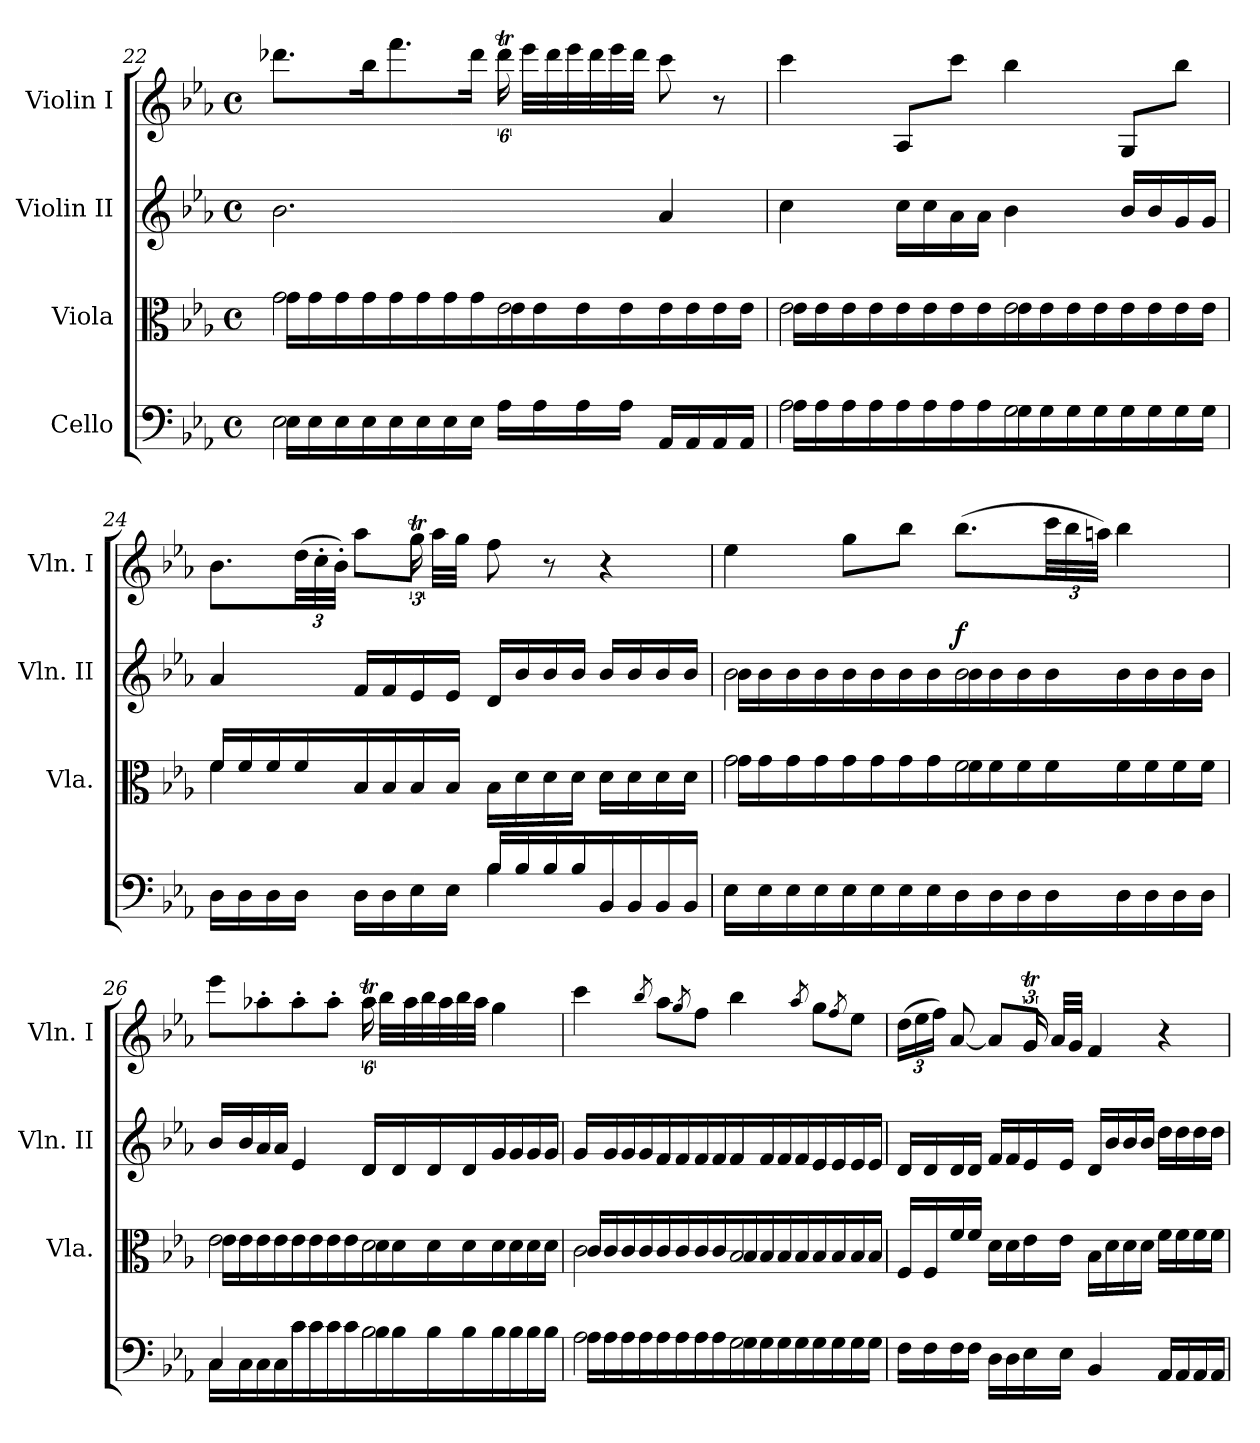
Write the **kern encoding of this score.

**kern	**kern	**kern	**dynam	**kern
*part4	*part3	*part2	*part2	*part1
*staff4	*staff3	*staff2	*staff2	*staff1
*I"Cello	*I"Viola	*I"Violin II	*	*I"Violin I
*	*I'Vla.	*I'Vln. II	*	*I'Vln. I
*clefF4	*clefC3	*clefG2	*	*clefG2
*k[b-e-a-]	*k[b-e-a-]	*k[b-e-a-]	*	*k[b-e-a-]
*E-:	*E-:	*E-:	*	*E-:
*M4/4	*M4/4	*M4/4	*	*M4/4
*met(c)	*met(c)	*met(c)	*	*met(c)
=22	=22	=22	=22	=22
*^	*^	*	*	*^
2E-\	16E-\LL	2g\	16g\LL	2.b-\	.	8.ddd-X\L	2ryy
.	16E-\	.	16g\	.	.	.	.
.	16E-\	.	16g\	.	.	.	.
.	16E-\	.	16g\	.	.	16bb-\k	.
.	16E-\	.	16g\	.	.	8.fff\	.
.	16E-\	.	16g\	.	.	.	.
.	16E-\	.	16g\	.	.	.	.
.	16E-\JJ	.	16g\	.	.	16ddd-\Jk	.
16A-\LL	2ryy	2e-\	16e-\	.	.	4ddd-T\	96%5ddd-\
.	.	.	.	.	.	.	32eee-\LLL
16A-\	.	.	16e-\	.	.	.	.
.	.	.	.	.	.	.	32ddd-\
.	.	.	.	.	.	.	32eee-\
16A-\	.	.	16e-\	.	.	.	.
.	.	.	.	.	.	.	32ddd-\
.	.	.	.	.	.	.	32eee-\
16A-\JJ	.	.	16e-\	.	.	.	.
.	.	.	.	.	.	.	32ddd-\JJJ
.	.	.	.	.	.	.	96%25ryy
16AA-/LL	.	.	16e-\	4a-/	.	8ccc\	.
16AA-/	.	.	16e-\	.	.	.	.
16AA-/	.	.	16e-\	.	.	8r	.
16AA-/JJ	.	.	16e-\JJ	.	.	.	.
*	*	*	*	*	*	*v	*v
=23	=23	=23	=23	=23	=23	=23
2A-\	16A-\LL	2e-\	16e-\LL	4cc\	.	4ccc\
.	16A-\	.	16e-\	.	.	.
.	16A-\	.	16e-\	.	.	.
.	16A-\	.	16e-\	.	.	.
.	16A-\	.	16e-\	16cc\LL	.	8A-/L
.	16A-\	.	16e-\	16cc\	.	.
.	16A-\	.	16e-\	16a-\	.	8ccc\J
.	16A-\	.	16e-\	16a-\JJ	.	.
2G\	16G\	2e-\	16e-\	4b-\	.	4bb-\
.	16G\	.	16e-\	.	.	.
.	16G\	.	16e-\	.	.	.
.	16G\	.	16e-\	.	.	.
.	16G\	.	16e-\	16b-/LL	.	8G/L
.	16G\	.	16e-\	16b-/	.	.
.	16G\	.	16e-\	16g/	.	8bb-\J
.	16G\JJ	.	16e-\JJ	16g/JJ	.	.
=24	=24	=24	=24	=24	=24	=24
*	*	*	*	*	*	*^
16D\LL	2ryy	4f\	16f\LL	4a-/	.	8.b-\L	4ryy
16D\	.	.	16f\	.	.	.	.
16D\	.	.	16f\	.	.	.	.
16D\JJ	.	.	16f\	.	.	(>48dd\LL	.
.	.	.	.	.	.	48cc'\	.
.	.	.	.	.	.	48b-'\JJJ)	.
16D\LL	.	4B-/	16B-/	16f/LL	.	8aa-\L	8ryy
16D\	.	.	16B-/	16f/	.	.	.
16E-\	.	.	16B-/	16e-/	.	8ggt\J	24gg\
.	.	.	.	.	.	.	32aa-\LLL
16E-\JJ	.	.	16B-/JJ	16e-/JJ	.	.	.
.	.	.	.	.	.	.	32gg\JJJ
.	.	.	.	.	.	.	48%25ryy
4B-\	16B-\LL	16B-\LL	4ryy	16d/LL	.	8ff\	.
.	16B-\	16d\	.	16b-/	.	.	.
.	16B-\	16d\	.	16b-/	.	8r	.
.	16B-\	16d\JJ	.	16b-/JJ	.	.	.
4BB-/	16BB-/	4d\	16d\LL	16b-/LL	.	4r	.
.	16BB-/	.	16d\	16b-/	.	.	.
.	16BB-/	.	16d\	16b-/	.	.	.
.	16BB-/JJ	.	16d\JJ	16b-/JJ	.	.	.
*	*	*	*	*	*	*v	*v
=25	=25	=25	=25	=25	=25	=25
*	*	*	*	*^	*	*
4E-\	16E-\LL	2g\	16g\LL	2b-\	16b-\LL	.	4ee-\
.	16E-\	.	16g\	.	16b-\	.	.
.	16E-\	.	16g\	.	16b-\	.	.
.	16E-\	.	16g\	.	16b-\	.	.
4E-\	16E-\	.	16g\	.	16b-\	.	8gg\L
.	16E-\	.	16g\	.	16b-\	.	.
.	16E-\	.	16g\	.	16b-\	.	8bb-\J
.	16E-\	.	16g\	.	16b-\	.	.
!	!	!	!	!	!	!LO:DY:a	!
4D\	16D\	2f\	16f\	2b-\	16b-\	f	(>8.bb-\L
.	16D\	.	16f\	.	16b-\	.	.
.	16D\	.	16f\	.	16b-\	.	.
.	16D\	.	16f\	.	16b-\	.	48ccc\LL
.	.	.	.	.	.	.	48bb-\
.	.	.	.	.	.	.	48aan\JJJ)
4D\	16D\	.	16f\	.	16b-\	.	4bb-\
.	16D\	.	16f\	.	16b-\	.	.
.	16D\	.	16f\	.	16b-\	.	.
.	16D\JJ	.	16f\JJ	.	16b-\JJ	.	.
!!LO:LB:g=z
=26	=26	=26	=26	=26	=26	=26	=26
*	*	*	*	*	*	*	*^
4C/	16C/LL	2e-\	16e-\LL	16b-/LL	2ryy	.	8eee-\L	2ryy
.	16C/	.	16e-\	16b-/	.	.	.	.
.	16C/	.	16e-\	16a-/	.	.	8aa-X'\	.
.	16C/	.	16e-\	16a-/JJ	.	.	.	.
4c\	16c\	.	16e-\	4e-/	.	.	8aa-'\	.
.	16c\	.	16e-\	.	.	.	.	.
.	16c\	.	16e-\	.	.	.	8aa-'\J	.
.	16c\	.	16e-\	.	.	.	.	.
2B-\	16B-\	2d\	16d\	4d/	16d/LL	.	4aa-T\	96%5aa-\
.	.	.	.	.	.	.	.	32bb-\LLL
.	16B-\	.	16d\	.	16d/	.	.	.
.	.	.	.	.	.	.	.	32aa-\
.	.	.	.	.	.	.	.	32bb-\
.	16B-\	.	16d\	.	16d/	.	.	.
.	.	.	.	.	.	.	.	32aa-\
.	.	.	.	.	.	.	.	32bb-\
.	16B-\	.	16d\	.	16d/	.	.	.
.	.	.	.	.	.	.	.	32aa-\JJJ
.	.	.	.	.	.	.	.	96%25ryy
.	16B-\	.	16d\	4g/	16g/	.	4gg\	.
.	16B-\	.	16d\	.	16g/	.	.	.
.	16B-\	.	16d\	.	16g/	.	.	.
.	16B-\JJ	.	16d\JJ	.	16g/JJ	.	.	.
*	*	*	*	*	*	*	*v	*v
=27	=27	=27	=27	=27	=27	=27	=27
2A-\	16A-\LL	2c\	16c\LL	4g/	16g/LL	.	4ccc\
.	16A-\	.	16c\	.	16g/	.	.
.	16A-\	.	16c\	.	16g/	.	.
.	16A-\	.	16c\	.	16g/	.	.
.	.	.	.	.	.	.	8qbb-/
.	16A-\	.	16c\	4f/	16f/	.	8aa-\L
.	16A-\	.	16c\	.	16f/	.	.
.	.	.	.	.	.	.	8qgg/
.	16A-\	.	16c\	.	16f/	.	8ff\J
.	16A-\	.	16c\	.	16f/	.	.
2G\	16G\	2B-/	16B-/	4f/	16f/	.	4bb-\
.	16G\	.	16B-/	.	16f/	.	.
.	16G\	.	16B-/	.	16f/	.	.
.	16G\	.	16B-/	.	16f/	.	.
.	.	.	.	.	.	.	8qaa-/
.	16G\	.	16B-/	4e-/	16e-/	.	8gg\L
.	16G\	.	16B-/	.	16e-/	.	.
.	.	.	.	.	.	.	8qff/
.	16G\	.	16B-/	.	16e-/	.	8ee-\J
.	16G\JJ	.	16B-/JJ	.	16e-/JJ	.	.
*	*	*v	*v	*	*	*	*
=28	=28	=28	=28	=28	=28	=28
*	*	*	*	*	*	*^
16F\LL	2ryy	16F/LL	4d/	16d/LL	.	(>24dd\LL	4ryy
.	.	.	.	.	.	24ee-\	.
16F\	.	16F/	.	16d/	.	.	.
.	.	.	.	.	.	24ff\JJ)	.
16F\	.	16f/	.	16d/	.	[8a-/	.
16F\JJ	.	16f/JJ	.	16d/JJ	.	.	.
16D\LL	.	16d\LL	16f/LL	2ryy	.	8a-/L]	8ryy
16D\	.	16d\	16f/	.	.	.	.
16E-\	.	16e-\	16e-/	.	.	8gt/J	24g/
.	.	.	.	.	.	.	32a-/LLL
16E-\JJ	.	16e-\JJ	16e-/JJ	.	.	.	.
.	.	.	.	.	.	.	32g/JJJ
.	.	.	.	.	.	.	48%25ryy
4BB-/	4ryy	16B-\LL	16d/LL	.	.	4f/	.
.	.	16d\	16b-/	.	.	.	.
.	.	16d\	16b-/	.	.	.	.
.	.	16d\JJ	16b-/JJ	.	.	.	.
4AA-/	16AA-/LL	16f\LL	4dd\	16dd\LL	.	4r	.
.	16AA-/	16f\	.	16dd\	.	.	.
.	16AA-/	16f\	.	16dd\	.	.	.
.	16AA-/JJ	16f\JJ	.	16dd\JJ	.	.	.
*	*	*	*v	*v	*	*	*
*v	*v	*	*	*	*v	*v
=	=	=	=	=
*-	*-	*-	*-	*-
